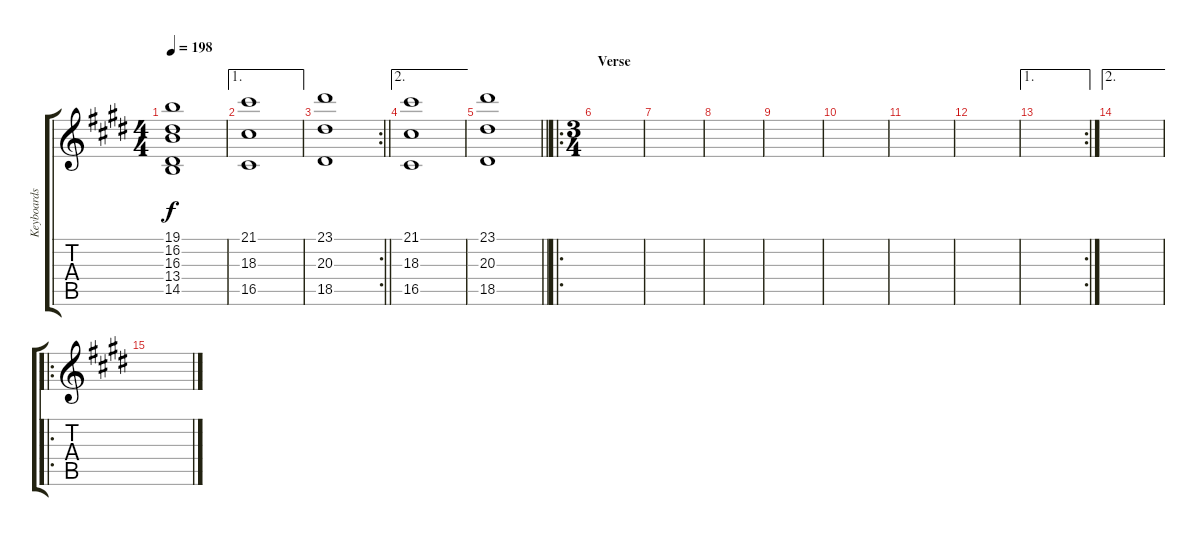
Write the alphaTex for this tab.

\track ("Keyboards" "Keyboards") {instrument stringensemble1}
\staff {score tabs}
\tuning (E4 B3 G3 D3 A2 E2) {hide}
\ts (4 4)
\tempo 198
\clef g2
\ks e
(19.1{t} 16.2{t} 16.3{t} 13.4{t} 14.5{t}).1{dy f} |
\ae 1
(21.1 18.3 16.5).1 |
\rc 2
\barLineRight lightlight
(23.1 20.3 18.5).1 |
\ae 2
(21.1 18.3 16.5).1 |
\barLineRight lightlight
(23.1 20.3 18.5).1 |
\ro
\ts (3 4)
\section ("" "Verse")
|
|
|
|
|
|
|
\ae 1
\rc 2
|
\ae 2
|
\ro
